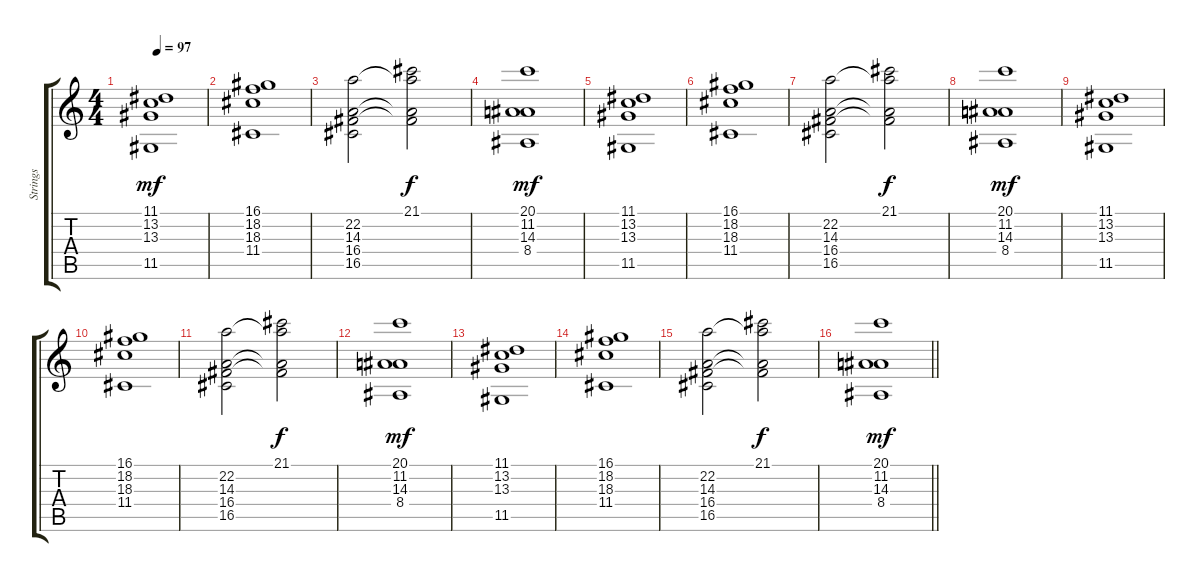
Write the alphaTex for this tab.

\track ("Strings" "Strings") {instrument stringensemble1}
\staff {score tabs}
\tuning (E4 B3 G3 D3 A2 E2) {hide}
\ts (4 4)
\tempo 97
\clef g2
\ks c
(11.1 13.2 13.3 11.5).1{dy mf} |
(16.1 18.2 18.3 11.4).1 |
(22.2 14.3 16.4 16.5).2 (21.1 22.2{t} 14.3{t} 16.4{t}).2{dy f} |
(20.1 11.2 14.3 8.4).1{dy mf} |
(11.1 13.2 13.3 11.5).1 |
(16.1 18.2 18.3 11.4).1 |
(22.2 14.3 16.4 16.5).2 (21.1 22.2{t} 14.3{t} 16.4{t}).2{dy f} |
(20.1 11.2 14.3 8.4).1{dy mf} |
(11.1 13.2 13.3 11.5).1 |
(16.1 18.2 18.3 11.4).1 |
(22.2 14.3 16.4 16.5).2 (21.1 22.2{t} 14.3{t} 16.4{t}).2{dy f} |
(20.1 11.2 14.3 8.4).1{dy mf} |
(11.1 13.2 13.3 11.5).1 |
(16.1 18.2 18.3 11.4).1 |
(22.2 14.3 16.4 16.5).2 (21.1 22.2{t} 14.3{t} 16.4{t}).2{dy f} |
\barLineRight lightlight
(20.1 11.2 14.3 8.4).1{dy mf}
